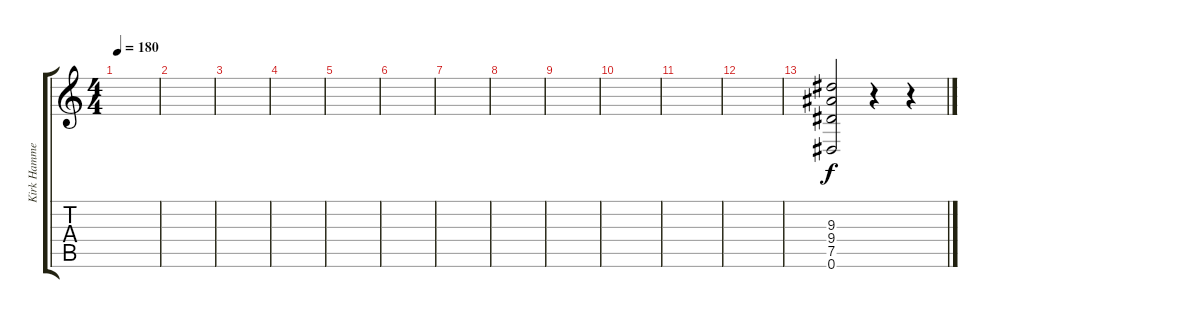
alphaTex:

\track ("Kirk Hammet " "Kirk Hamme") {instrument distortionguitar}
\staff {score tabs}
\tuning (Eb4 Bb3 Gb3 Db3 Ab2 Eb2) {hide}
\ts (4 4)
\tempo 180
\clef g2
\ks c
|
|
|
|
|
|
|
|
|
|
|
|
(9.3 9.4 7.5 0.6).2 r.4 r.4
